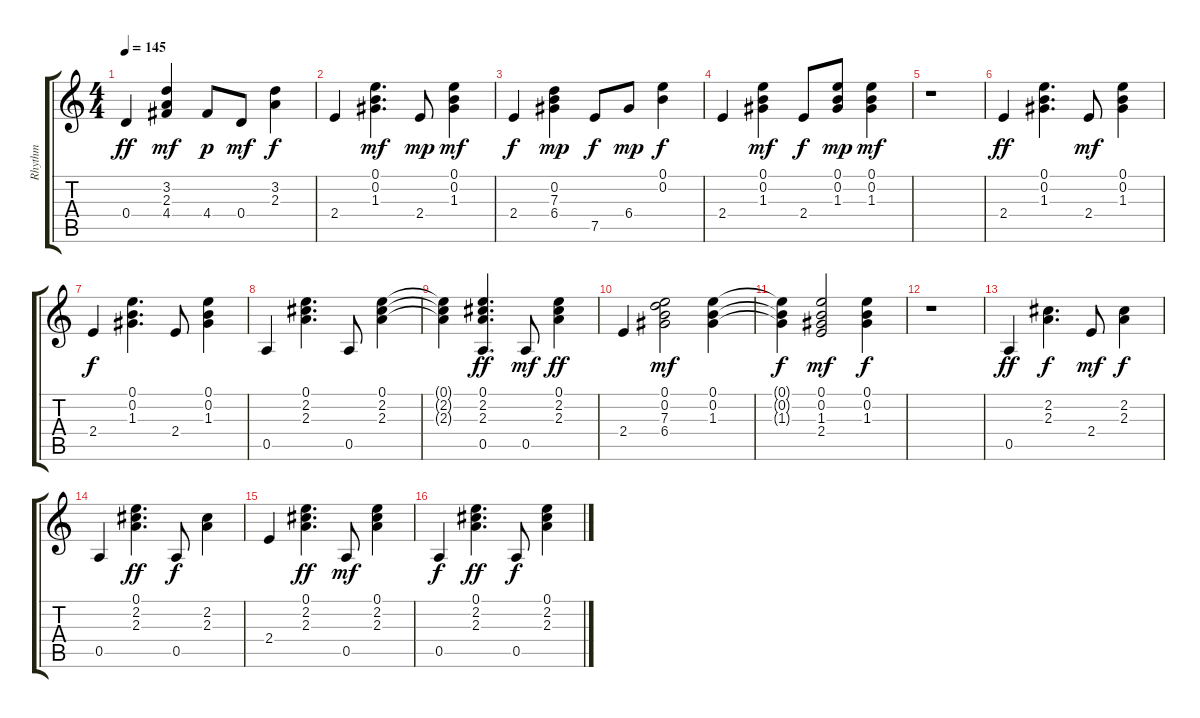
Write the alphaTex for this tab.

\track ("Rhythm" "Rhythm") {instrument acousticguitarsteel}
\staff {score tabs}
\tuning (E4 B3 G3 D3 A2 E2) {hide}
\ts (4 4)
\tempo 145
\clef g2
\ks c
0.4.4{dy ff} (3.2 2.3 4.4).4{dy mf} 4.4.8{dy p} 0.4.8{dy mf} (3.2 2.3).4{dy f} |
2.4.4 (0.1 0.2 1.3).4{d dy mf} 2.4.8{dy mp} (0.1 0.2 1.3).4{dy mf} |
2.4.4{dy f} (0.2 7.3 6.4).4{dy mp} 7.5.8{dy f} 6.4.8{dy mp} (0.1 0.2).4{dy f} |
2.4.4 (0.1 0.2 1.3).4{dy mf} 2.4.8{dy f} (0.1 0.2 1.3).8{dy mp} (0.1 0.2 1.3).4{dy mf} |
r.1 |
2.4.4{dy ff} (0.1 0.2 1.3).4{d} 2.4.8{dy mf} (0.1 0.2 1.3).4 |
2.4.4{dy f} (0.1 0.2 1.3).4{d} 2.4.8 (0.1 0.2 1.3).4 |
0.5.4 (0.1 2.2 2.3).4{d} 0.5.8 (0.1 2.2 2.3).4 |
(0.1{t} 2.2{t} 2.3{t}).4 (0.1 2.2 2.3 0.5).4{d dy ff} 0.5.8{dy mf} (0.1 2.2 2.3).4{dy ff} |
2.4.4 (0.1 0.2 7.3 6.4).2{dy mf} (0.1 0.2 1.3).4 |
(0.1{t} 0.2{t} 1.3{t}).4{dy f} (0.1 0.2 1.3 2.4).2{dy mf} (0.1 0.2 1.3).4{dy f} |
r.1 |
0.5.4{dy ff} (2.2 2.3).4{d dy f} 2.4.8{dy mf} (2.2 2.3).4{dy f} |
0.5.4 (0.1 2.2 2.3).4{d dy ff} 0.5.8{dy f} (2.2 2.3).4 |
2.4.4 (0.1 2.2 2.3).4{d dy ff} 0.5.8{dy mf} (0.1 2.2 2.3).4 |
0.5.4{dy f} (0.1 2.2 2.3).4{d dy ff} 0.5.8{dy f} (0.1 2.2 2.3).4
